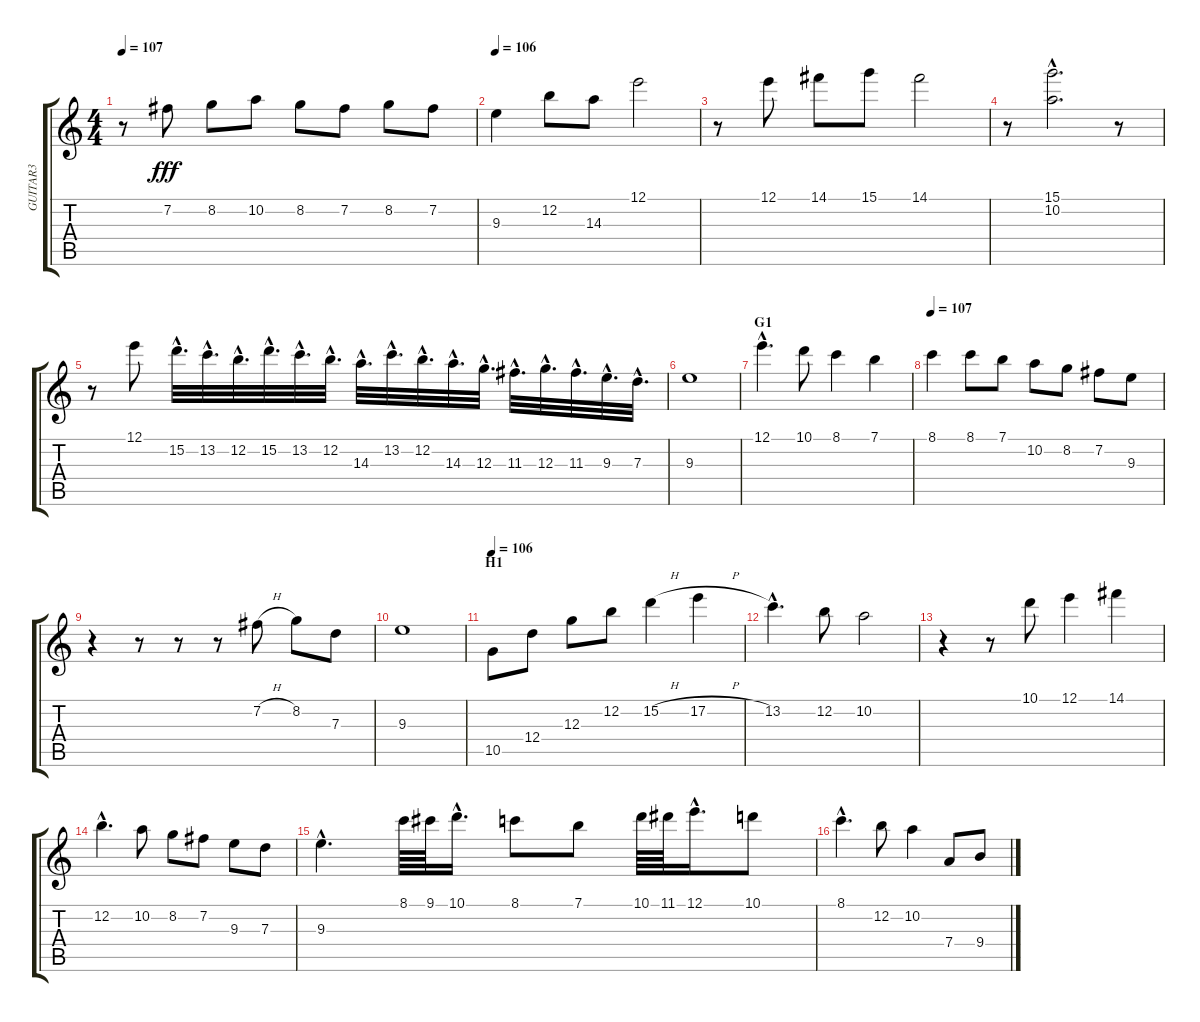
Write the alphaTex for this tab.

\track ("GUITAR3" "GUITAR3") {instrument acousticguitarsteel}
\staff {score tabs}
\tuning (E4 B3 G3 D3 A2 E2) {hide}
\ts (4 4)
\tempo 107
\clef g2
\ks c
r.8{dy fff} 7.2.8 8.2.8 10.2.8 8.2.8 7.2.8 8.2.8 7.2.8 |
\tempo 106
9.3.4 12.2.8 14.3.8 12.1.2 |
r.8 12.1.8 14.1.8 15.1.8 14.1.2 |
r.8 (15.1{hac} 10.2{hac}).2{d} r.8 |
r.8 12.1.8 15.2{hac}.32{d} 13.2{hac}.32{d} 12.2{hac}.32{d} 15.2{hac}.32{d} 13.2{hac}.32{d} 12.2{hac}.32{d} 14.3{hac}.32{d} 13.2{hac}.32{d} 12.2{hac}.32{d} 14.3{hac}.32{d} 12.3{hac}.32{d} 11.3{hac}.32{d} 12.3{hac}.32{d} 11.3{hac}.32{d} 9.3{hac}.32{d} 7.3{hac}.32{d} |
9.3.1 |
\section ("" "G1")
12.1{hac}.4{d} 10.1.8 8.1.4 7.1.4 |
\tempo 107
8.1.4 8.1.8 7.1.8 10.2.8 8.2.8 7.2.8 9.3.8 |
r.4 r.8 r.8 r.8 7.2{h}.8 8.2.8 7.3.8 |
9.3.1 |
\section ("" "H1")
\tempo 106
10.5.8 12.4.8 12.3.8 12.2.8 15.2{h}.4 17.2{h}.4 |
13.2{hac}.4{d} 12.2.8 10.2.2 |
r.4 r.8 10.1.8 12.1.4 14.1.4 |
12.2{hac}.4{d} 10.2.8 8.2.8 7.2.8 9.3.8 7.3.8 |
9.3{hac}.4{d} 8.1.64 9.1.64 10.1{hac}.16{d} 8.1.8 7.1.8 10.1.64 11.1.64 12.1{hac}.16{d} 10.1.8 |
8.1{hac}.4{d} 12.2.8 10.2.4 7.4.8 9.4.8
